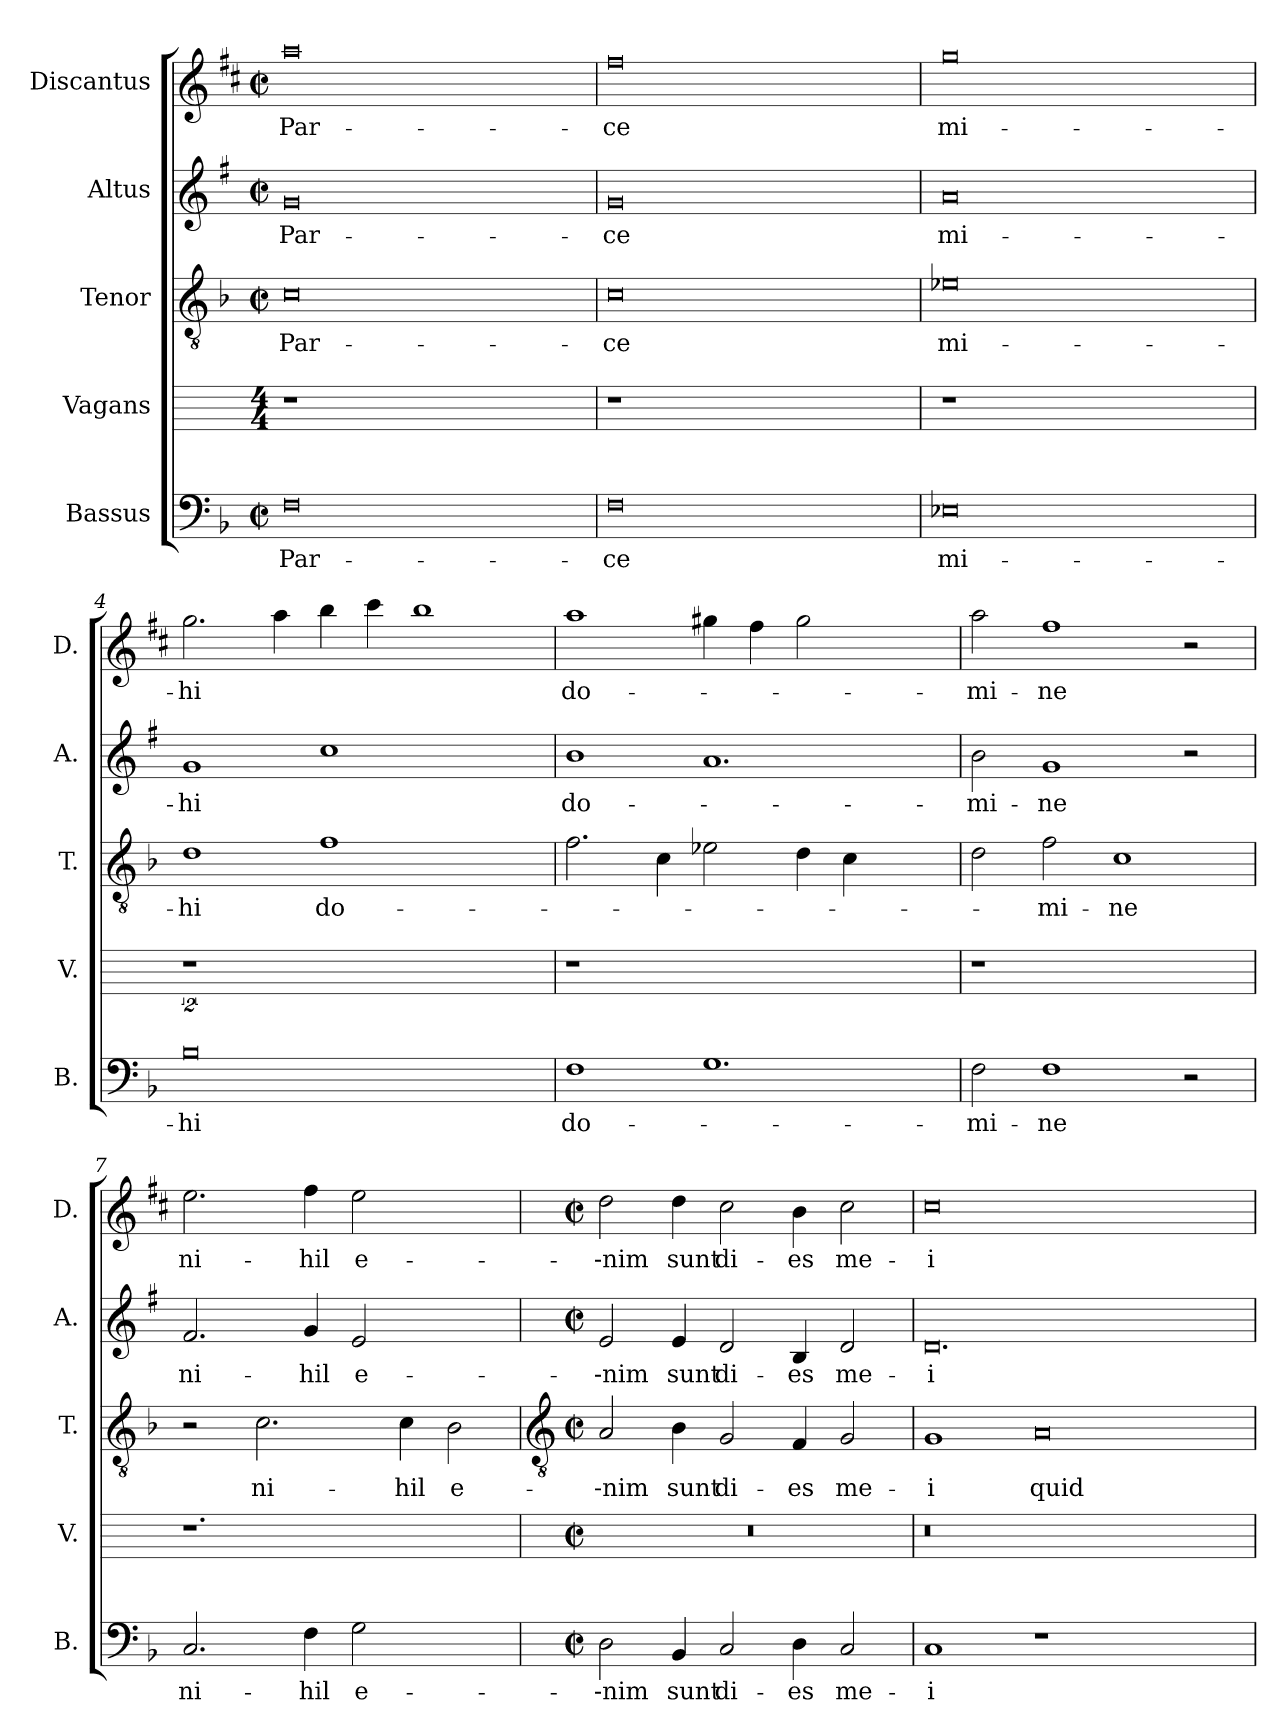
**kern	**text	**kern	**kern	**text	**kern	**text	**kern	**text
*part5	*part5	*part4	*part3	*part3	*part2	*part2	*part1	*part1
*staff5	*staff5	*staff4	*staff3	*staff3	*staff2	*staff2	*staff1	*staff1
*I"Bassus	*	*I"Vagans	*I"Tenor	*	*I"Altus	*	*I"Discantus	*
*I'B.	*	*I'V.	*I'T.	*	*I'A.	*	*I'D.	*
*clefF4	*	*	*clefGv2	*	*clefG2	*	*clefG2	*
*	*	*	*	*	*ITrd1c2	*	*ITrd5c9	*
*k[b-]	*	*	*k[b-]	*	*k[b-]	*	*k[b-]	*
*F:	*	*	*F:	*	*F:	*	*F:	*
*M4/2	*	*M4/4	*M4/2	*	*M4/2	*	*M4/2	*
*met(c|)	*	*	*met(c|)	*	*met(c|)	*	*met(c|)	*
=1	=1	=1	=1	=1	=1	=1	=1	=1
!	!LO:LY:b	!	!	!LO:LY:b	!	!LO:LY:b	!	!LO:LY:b
0F	Par-	1r	0c	Par-	0f	Par-	0cc	Par-
.	.	1ryy	.	.	.	.	.	.
=2	=2	=2	=2	=2	=2	=2	=2	=2
!	!LO:LY:b	!	!	!LO:LY:b	!	!LO:LY:b	!	!LO:LY:b
0F	-ce	1r	0c	-ce	0f	-ce	0a	-ce
.	.	1ryy	.	.	.	.	.	.
=3	=3	=3	=3	=3	=3	=3	=3	=3
!	!LO:LY:b	!	!	!LO:LY:b	!	!LO:LY:b	!	!LO:LY:b
0E-X	mi-	1r	0e-X	mi-	0g	mi-	0b-	mi-
.	.	1ryy	.	.	.	.	.	.
=4	=4	=4	=4	=4	=4	=4	=4	=4
!	!LO:LY:b	!	!	!LO:LY:b	!	!LO:LY:b	!	!LO:LY:b
0B-	-hi	2%5r	1d	-hi	1f	-hi	2.b-	-hi
.	.	.	.	.	.	.	4cc	.
!	!	!	!	!LO:LY:b	!	!	!	!
.	.	.	1f	do-	1b-	.	4dd	.
.	.	.	.	.	.	.	4ee	.
.	.	.	.	.	.	.	1dd	.
2ryy	.	.	2ryy	.	2ryy	.	.	.
=5	=5	=5	=5	=5	=5	=5	=5	=5
!	!LO:LY:b	!	!	!	!	!LO:LY:b	!	!LO:LY:b
1F	do-	1r	2.f	.	1a	do-	1cc	do-
.	.	.	4c	.	.	.	.	.
1.G	.	1.ryy	2e-X	.	1.g	.	4bn	.
.	.	.	.	.	.	.	4a	.
.	.	.	4d	.	.	.	2b	.
.	.	.	4c	.	.	.	.	.
.	.	.	2ryy	.	.	.	2ryy	.
=6	=6	=6	=6	=6	=6	=6	=6	=6
!	!LO:LY:b	!	!	!	!	!LO:LY:b	!	!LO:LY:b
2F	-mi-	1r	2d	.	2a	-mi-	2cc	-mi-
!	!LO:LY:b	!	!	!LO:LY:b	!	!LO:LY:b	!	!LO:LY:b
1F	-ne	.	2f	-mi-	1f	-ne	1a	-ne
!	!	!	!	!LO:LY:b	!	!	!	!
.	.	1ryy	1c	-ne	.	.	.	.
2r	.	.	.	.	2r	.	2r	.
=7	=7	=7	=7	=7	=7	=7	=7	=7
!	!LO:LY:b	!	!	!	!	!LO:LY:b	!	!LO:LY:b
2.C	ni-	1.r	2r	.	2.e	ni-	2.g	ni-
!	!	!	!	!LO:LY:b	!	!	!	!
.	.	.	2.c	ni-	.	.	.	.
!	!LO:LY:b	!	!	!	!	!LO:LY:b	!	!LO:LY:b
4F	-hil	.	.	.	4f	-hil	4a	-hil
!	!LO:LY:b	!	!	!	!	!LO:LY:b	!	!LO:LY:b
2G	e-	.	.	.	2d	e-	2g	e-
!	!	!	!	!LO:LY:b	!	!	!	!
.	.	.	4c	-hil	.	.	.	.
!	!	!	!	!LO:LY:b	!	!	!	!
2ryy	.	2ryy	2B-	e-	2ryy	.	2ryy	.
!!LO:LB:g=z
=8	=8	=8	=8	=8	=8	=8	=8	=8
*	*	*	*clefGv2	*	*	*	*	*
*M4/2	*	*M4/2	*M4/2	*	*M4/2	*	*M4/2	*
*met(c|)	*	*met(c|)	*met(c|)	*	*met(c|)	*	*met(c|)	*
!	!LO:LY:b	!	!	!LO:LY:b	!	!LO:LY:b	!	!LO:LY:b
2D	--nim	0r	2A	--nim	2d	--nim	2f	--nim
!	!LO:LY:b	!	!	!LO:LY:b	!	!LO:LY:b	!	!LO:LY:b
4BB-	sunt	.	4B-	sunt	4d	sunt	4f	sunt
!	!LO:LY:b	!	!	!LO:LY:b	!	!LO:LY:b	!	!LO:LY:b
2C	di-	.	2G	di-	2c	di-	2e	di-
!	!LO:LY:b	!	!	!LO:LY:b	!	!LO:LY:b	!	!LO:LY:b
4D	-es	.	4F	-es	4A	-es	4d	-es
!	!LO:LY:b	!	!	!LO:LY:b	!	!LO:LY:b	!	!LO:LY:b
2C	me-	.	2G	me-	2c	me-	2e	me-
=9	=9	=9	=9	=9	=9	=9	=9	=9
!	!LO:LY:b	!	!	!LO:LY:b	!	!LO:LY:b	!	!LO:LY:b
1C	-i	0r	1G	-i	0.c	-i	0e	-i
!	!	!	!	!LO:LY:b	!	!	!	!
1r	.	.	0A	quid	.	.	.	.
1ryy	.	1ryy	.	.	.	.	1ryy	.
=	=	=	=	=	=	=	=	=
*-	*-	*-	*-	*-	*-	*-	*-	*-
